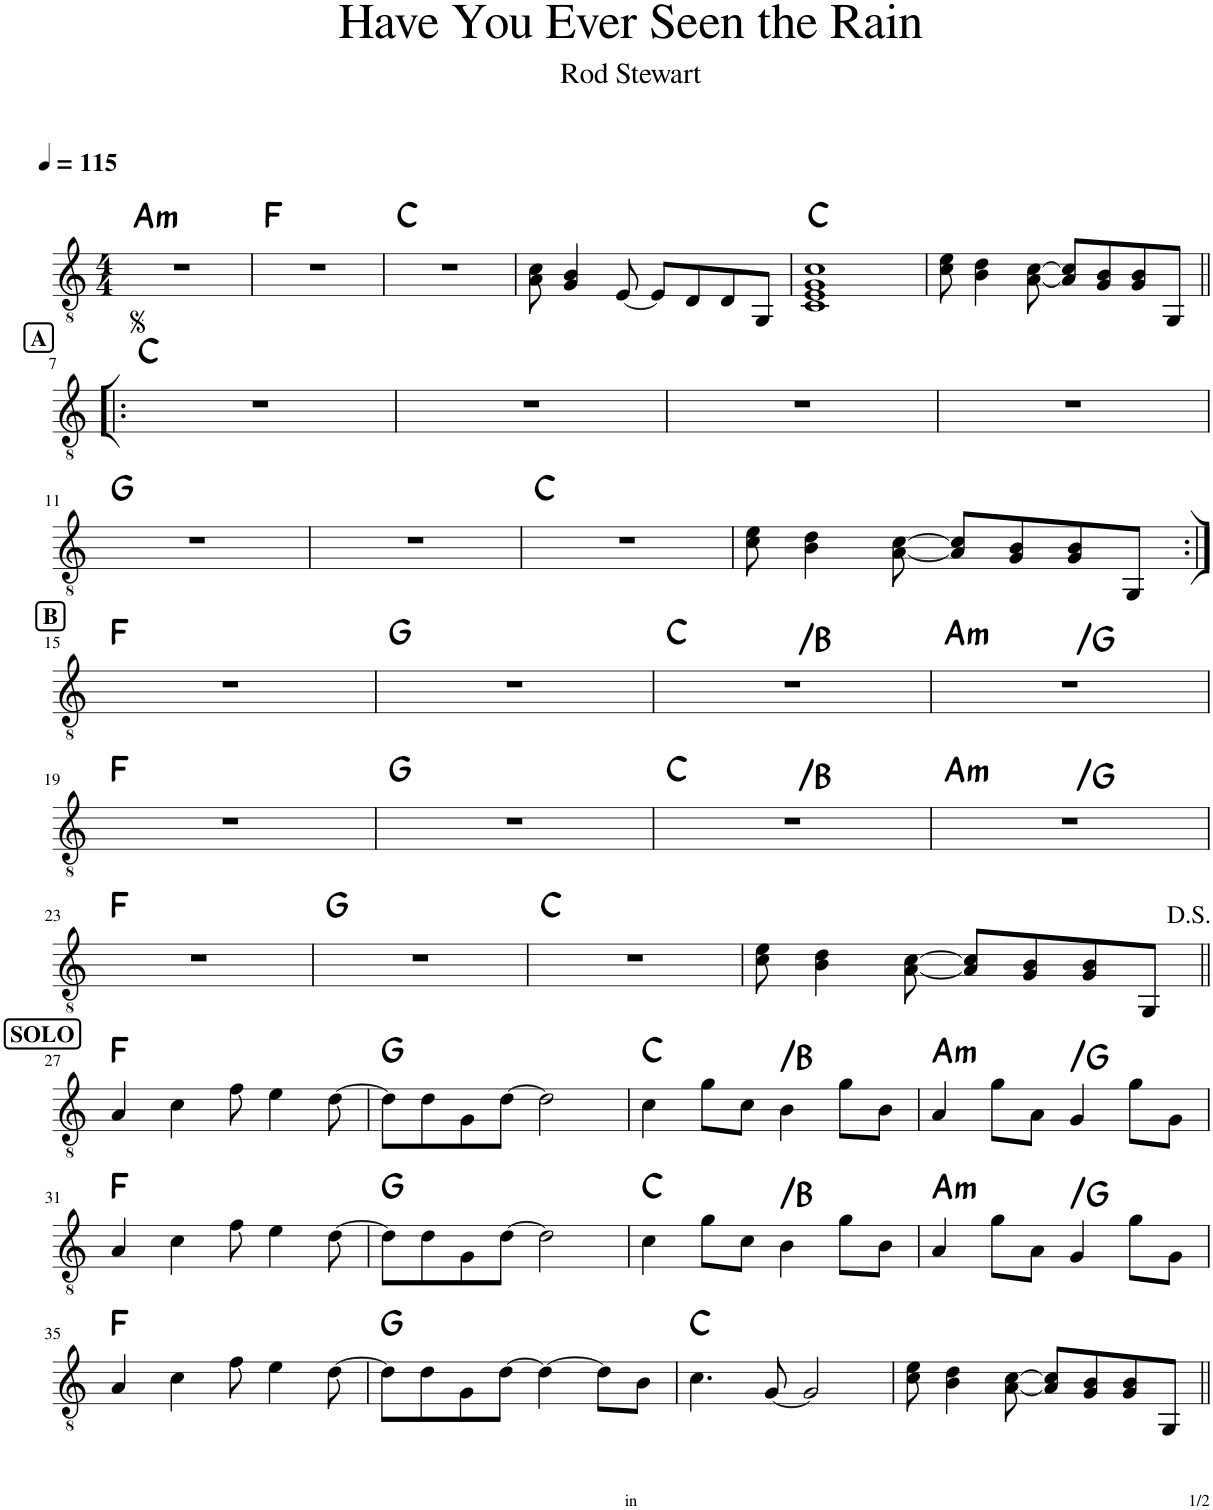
**kern	**harte
*part1	*part1
*staff1	*
*I"Classical Guitar	*
*I'Guit.	*
*clefGv2	*
*k[]	*
*M4/4	*
*MM115	*
=1	=1
!	!LO:H:kt=m
1r	A:min
=2	=2
1r	F:maj
=3	=3
1r	C:maj
=4	=4
8A\ 8c\	.
4G/ 4B/	.
[8E/	.
8E/L]	.
8D/	.
8D/	.
8GG/J	.
=5	=5
1C 1E 1G 1c	C:maj
=6	=6
8c\ 8e\	.
4B\ 4d\	.
[8A\ [8c\	.
8A/] 8c/]L	.
8G/ 8B/	.
8G/ 8B/	.
8GG/J	.
!!LO:LB:g=z
!!LO:REH:place=s1:a:B:cj:fs=11:t=A
=7!|:	=7!|:
1r	C:maj
=8	=8
1r	.
=9	=9
1r	.
=10	=10
1r	.
!!LO:LB:g=z
=11	=11
1r	G:maj
=12	=12
1r	.
=13	=13
1r	C:maj
=14	=14
8c\ 8e\	.
4B\ 4d\	.
[8A\ [8c\	.
8A/] 8c/]L	.
8G/ 8B/	.
8G/ 8B/	.
8GG/J	.
!!LO:LB:g=z
!!LO:REH:place=s1:a:B:cj:fs=11:t=B
=15:|!	=15:|!
1r	F:maj
=16	=16
1r	G:maj
=17	=17
!	!LO:H:n=2:kt=N.C.
1r	C:maj N
=18	=18
!	!LO:H:n=1:kt=m
!	!LO:H:n=2:kt=N.C.
1r	A:min N
!!LO:LB:g=z
=19	=19
1r	F:maj
=20	=20
1r	G:maj
=21	=21
!	!LO:H:n=2:kt=N.C.
1r	C:maj N
=22	=22
!	!LO:H:n=1:kt=m
!	!LO:H:n=2:kt=N.C.
1r	A:min N
!!LO:LB:g=z
=23	=23
1r	F:maj
=24	=24
1r	G:maj
=25	=25
1r	C:maj
=26	=26
8c\ 8e\	.
4B\ 4d\	.
[8A\ [8c\	.
8A/] 8c/]L	.
8G/ 8B/	.
8G/ 8B/	.
8GG/J	.
!!LO:LB:g=z
!!LO:REH:place=s1:a:B:cj:fs=11:t=SOLO
=27||	=27||
4A/	F:maj
4c\	.
8f\	.
4e\	.
[8d\	.
=28	=28
8d\L]	G:maj
8d\	.
8G\	.
[8d\J	.
2d\]	.
=29	=29
4c\	C:maj
8g\L	.
8c\J	.
!	!LO:H:kt=N.C.
4B\	N
8g\L	.
8B\J	.
=30	=30
!	!LO:H:kt=m
4A/	A:min
8g\L	.
8A\J	.
!	!LO:H:kt=N.C.
4G/	N
8g\L	.
8G\J	.
!!LO:LB:g=z
=31	=31
4A/	F:maj
4c\	.
8f\	.
4e\	.
[8d\	.
=32	=32
8d\L]	G:maj
8d\	.
8G\	.
[8d\J	.
2d\]	.
=33	=33
4c\	C:maj
8g\L	.
8c\J	.
!	!LO:H:kt=N.C.
4B\	N
8g\L	.
8B\J	.
=34	=34
!	!LO:H:kt=m
4A/	A:min
8g\L	.
8A\J	.
!	!LO:H:kt=N.C.
4G/	N
8g\L	.
8G\J	.
!!LO:LB:g=z
=35	=35
4A/	F:maj
4c\	.
8f\	.
4e\	.
[8d\	.
=36	=36
8d\L]	G:maj
8d\	.
8G\	.
[8d\J	.
4d\_	.
8d\L]	.
8B\J	.
=37	=37
4.c\	C:maj
[8G/	.
2G/]	.
=38	=38
8c\ 8e\	.
4B\ 4d\	.
[8A\ [8c\	.
8A/] 8c/]L	.
8G/ 8B/	.
8G/ 8B/	.
8GG/J	.
=||	=||
*-	*-
